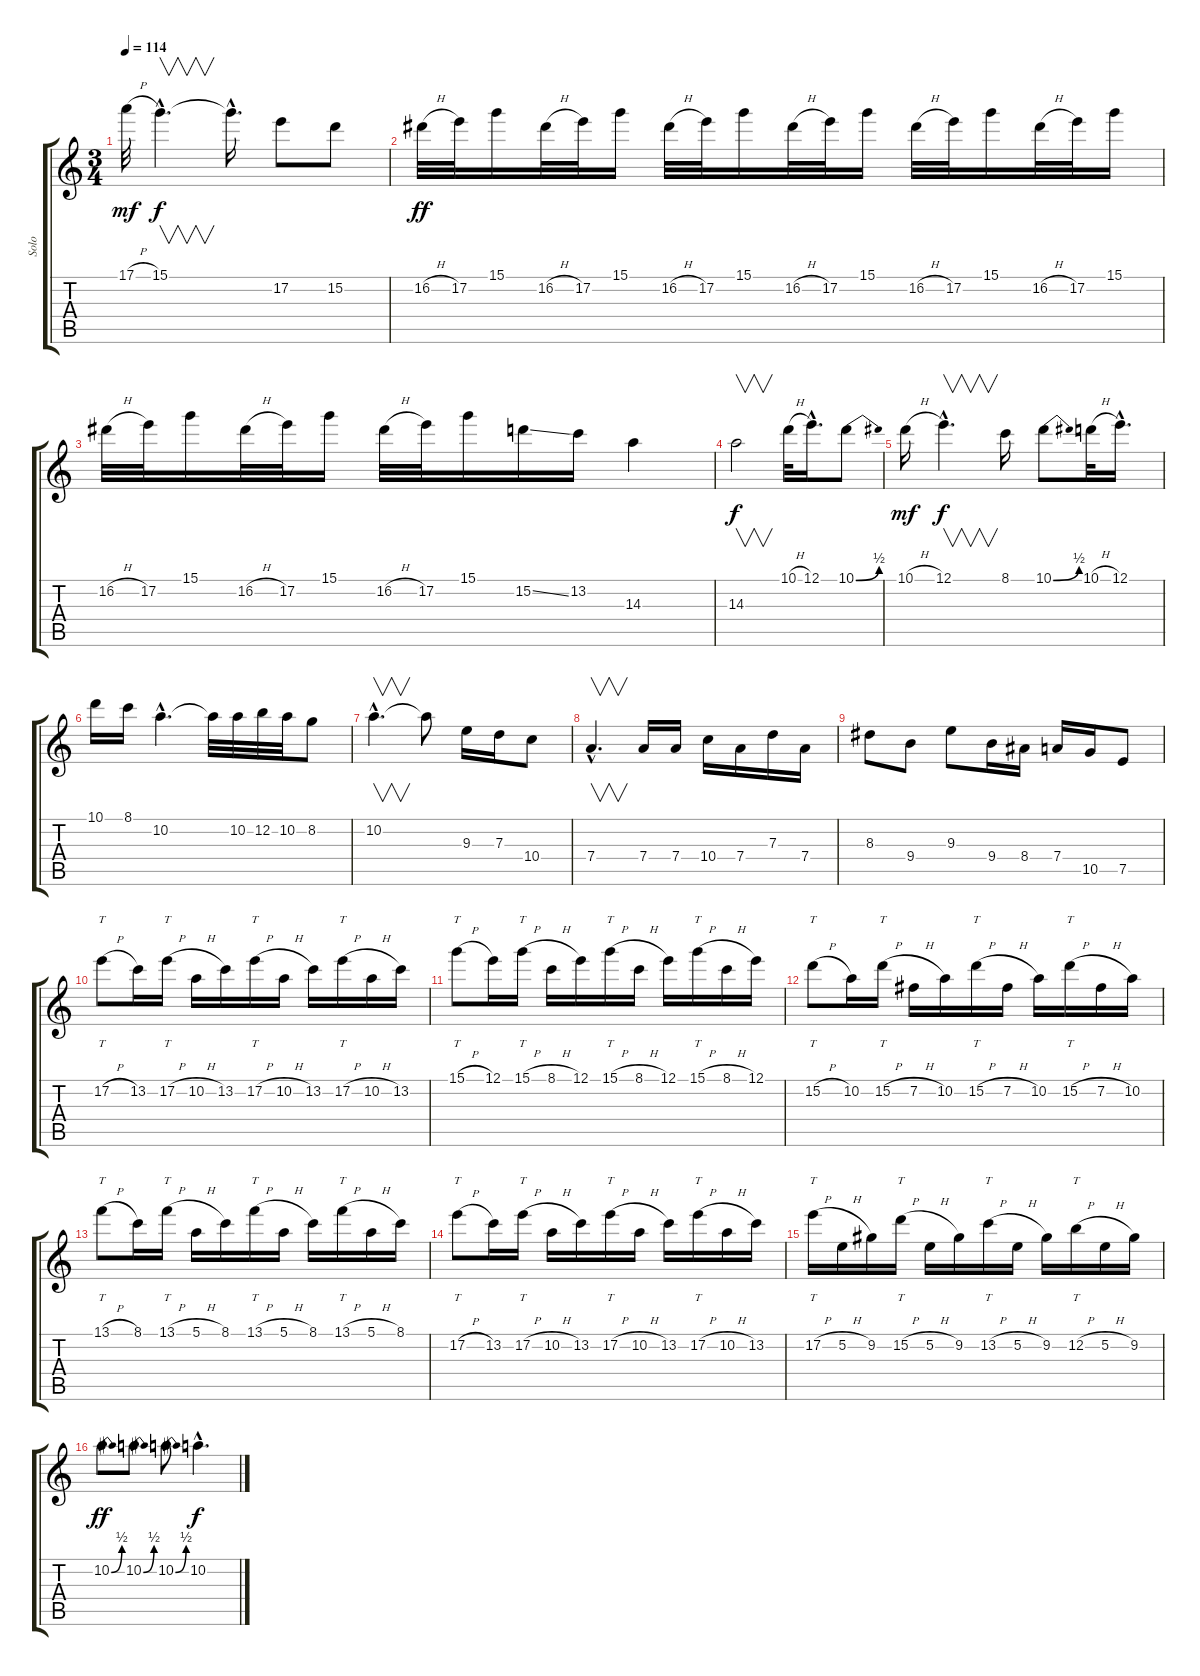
\track ("Solo" "Solo") {instrument distortionguitar}
\staff {score tabs}
\tuning (E4 B3 G3 D3 A2 E2) {hide}
\ts (3 4)
\tempo 114
\clef g2
\ks c
17.1{h}.32{dy mf} 15.1{hac}.4{v d dy f} 15.1{hac t}.16{d} 17.2.8 15.2.8 |
16.2{h}.32{dy ff} 17.2.32 15.1.16 16.2{h}.32 17.2.32 15.1.16 16.2{h}.32 17.2.32 15.1.16 16.2{h}.32 17.2.32 15.1.16 16.2{h}.32 17.2.32 15.1.16 16.2{h}.32 17.2.32 15.1.16 |
16.2{h}.32 17.2.32 15.1.16 16.2{h}.32 17.2.32 15.1.16 16.2{h}.32 17.2.32 15.1.16 15.2{ss}.16 13.2.16 14.3.4 |
14.3.2{v dy f} 10.1{h}.32 12.1{hac}.16{d} 10.1{be (bend 0 0 60 2)}.8 |
10.1{h}.16{dy mf} 12.1{hac}.4{v d dy f} 8.1.16 10.1{be (bend 0 0 60 2)}.8 10.1{h}.32 12.1{hac}.16{d} |
10.1.16 8.1.16 10.2{hac}.4{d} 10.2{t}.32 10.2.32 12.2.32 10.2.32 8.2.8 |
10.2{hac}.4{v d} 10.2{t}.8 9.3.16 7.3.16 10.4.8 |
7.4{hac}.4{v d} 7.4.16 7.4.16 10.4.16 7.4.16 7.3.16 7.4.16 |
8.3.8 9.4.8 9.3.8 9.4.16 8.4.16 7.4.16 10.5.16 7.5.8 |
17.2{h}.8{tt} 13.2.16 17.2{h}.16{tt} 10.2{h}.16 13.2.16 17.2{h}.16{tt} 10.2{h}.16 13.2.16 17.2{h}.16{tt} 10.2{h}.16 13.2.16 |
15.1{h}.8{tt} 12.1.16 15.1{h}.16{tt} 8.1{h}.16 12.1.16 15.1{h}.16{tt} 8.1{h}.16 12.1.16 15.1{h}.16{tt} 8.1{h}.16 12.1.16 |
15.2{h}.8{tt} 10.2.16 15.2{h}.16{tt} 7.2{h}.16 10.2.16 15.2{h}.16{tt} 7.2{h}.16 10.2.16 15.2{h}.16{tt} 7.2{h}.16 10.2.16 |
13.1{h}.8{tt} 8.1.16 13.1{h}.16{tt} 5.1{h}.16 8.1.16 13.1{h}.16{tt} 5.1{h}.16 8.1.16 13.1{h}.16{tt} 5.1{h}.16 8.1.16 |
17.2{h}.8{tt} 13.2.16 17.2{h}.16{tt} 10.2{h}.16 13.2.16 17.2{h}.16{tt} 10.2{h}.16 13.2.16 17.2{h}.16{tt} 10.2{h}.16 13.2.16 |
17.2{h}.16{tt} 5.2{h}.16 9.2.16 15.2{h}.16{tt} 5.2{h}.16 9.2.16 13.2{h}.16{tt} 5.2{h}.16 9.2.16 12.2{h}.16{tt} 5.2{h}.16 9.2.16 |
10.2{be (bend 0 0 60 2)}.8{dy ff} 10.2{be (bend 0 0 60 2)}.8 10.2{be (bend 0 0 60 2)}.8 10.2{ss hac}.4{d dy f}
